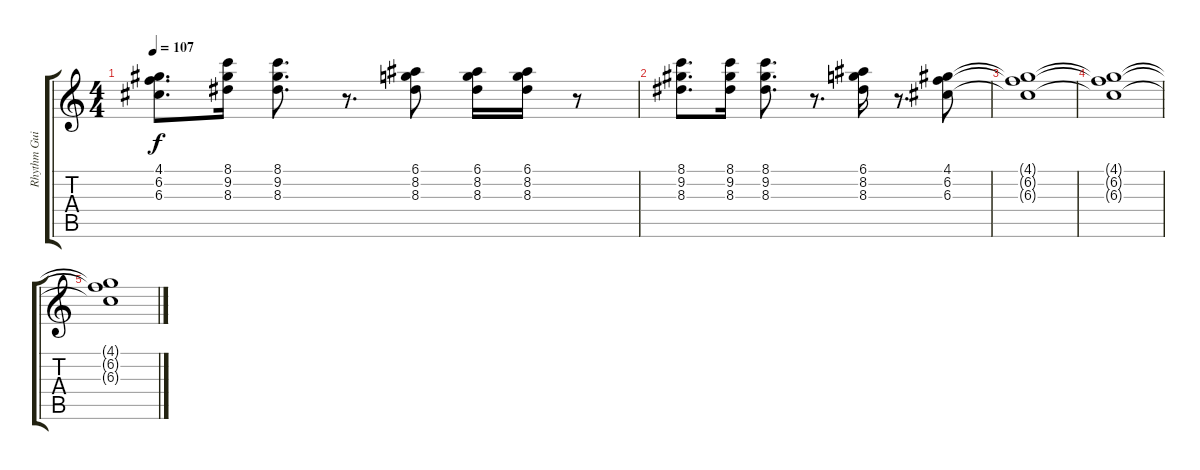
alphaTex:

\track ("Rhythm Guitar" "Rhythm Gui") {instrument electricguitarclean}
\staff {score tabs}
\tuning (E4 B3 G3 D3 A2 E2) {hide}
\ts (4 4)
\tempo 107
\clef g2
\ks c
(4.1{t} 6.2{t} 6.3{t}).8{d dy f} (8.1 9.2 8.3).16 (8.1 9.2 8.3).8{d} r.8{d} (6.1 8.2 8.3).8 (6.1 8.2 8.3).16 (6.1 8.2 8.3).16 r.8 |
(8.1 9.2 8.3).8{d} (8.1 9.2 8.3).16 (8.1 9.2 8.3).8{d} r.8{d} (6.1 8.2 8.3).16 r.8{d} (4.1 6.2 6.3).8 |
(4.1{t} 6.2{t} 6.3{t}).1 |
(4.1{t} 6.2{t} 6.3{t}).1 |
(4.1{t} 6.2{t} 6.3{t}).1
